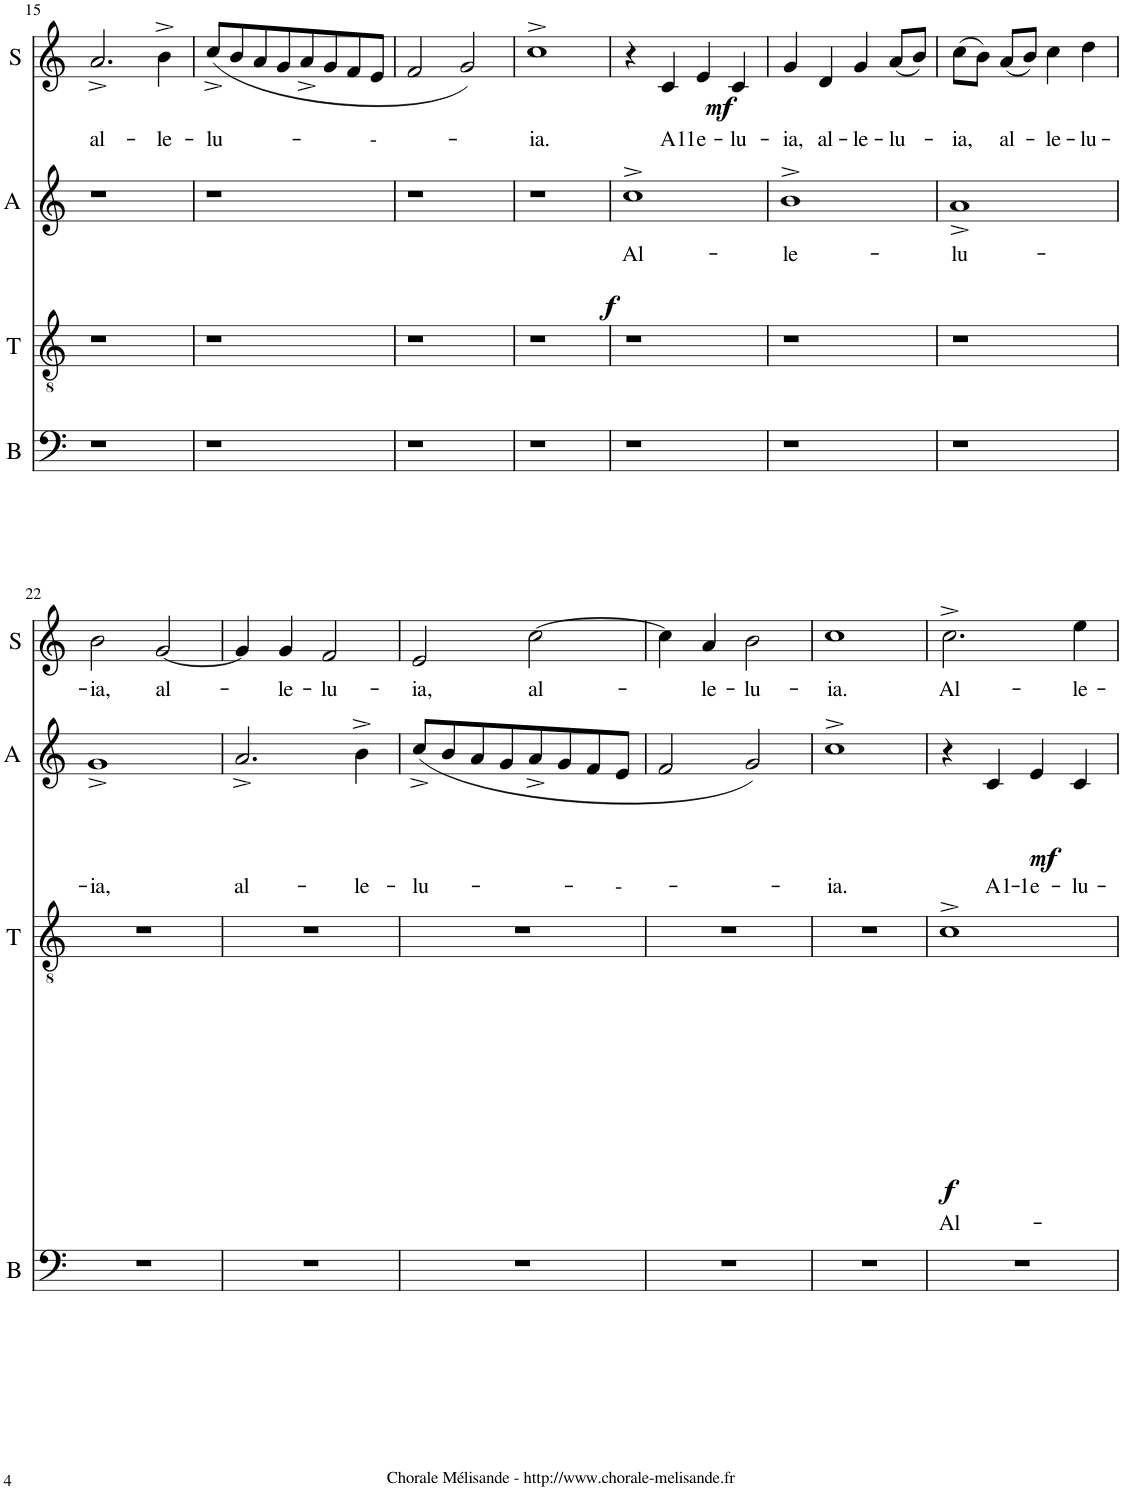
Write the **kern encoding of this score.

**kern	**kern	**text	**dynam	**kern	**text	**dynam	**kern	**text	**dynam
*part4	*part3	*part3	*part3	*part2	*part2	*part2	*part1	*part1	*part1
*staff4	*staff3	*staff3	*staff3	*staff2	*staff2	*staff2	*staff1	*staff1	*staff1
*I"B	*I"T	*	*	*I"A	*	*	*I"S	*	*
*I'B	*I'T	*	*	*I'A	*	*	*I'S	*	*
!!LO:PB:g=z
*clefF4	*clefGv2	*	*	*clefG2	*	*	*clefG2	*	*
*k[]	*k[]	*	*	*k[]	*	*	*k[]	*	*
*M4/4	*M4/4	*	*	*M4/4	*	*	*M4/4	*	*
*met(c|)	*met(c|)	*	*	*met(c|)	*	*	*met(c|)	*	*
=15	=15	=15	=15	=15	=15	=15	=15	=15	=15
!	!	!	!	!	!	!	!	!LO:LY:b	!
1r	1r	.	.	1r	.	.	2.a^/	al-	.
!	!	!	!	!	!	!	!	!LO:LY:b	!
.	.	.	.	.	.	.	4b^\	-le-	.
=16	=16	=16	=16	=16	=16	=16	=16	=16	=16
!	!	!	!	!	!	!	!	!LO:LY:b	!
1r	1r	.	.	1r	.	.	(8cc^/L	-lu-	.
.	.	.	.	.	.	.	8b/	.	.
.	.	.	.	.	.	.	8a/	.	.
.	.	.	.	.	.	.	8g/	.	.
.	.	.	.	.	.	.	8a^/	.	.
.	.	.	.	.	.	.	8g/	.	.
.	.	.	.	.	.	.	8f/	.	.
!	!	!	!	!	!	!	!	!LO:LY:b	!
.	.	.	.	.	.	.	8e/J	---	.
=17	=17	=17	=17	=17	=17	=17	=17	=17	=17
1r	1r	.	.	1r	.	.	2f/	.	.
.	.	.	.	.	.	.	2g/)	.	.
=18	=18	=18	=18	=18	=18	=18	=18	=18	=18
!	!	!	!	!	!	!LO:DY:b	!	!LO:LY:b	!
1r	1r	.	.	1r	.	f	1cc^	-ia.	.
=19	=19	=19	=19	=19	=19	=19	=19	=19	=19
!	!	!	!	!	!LO:LY:b	!	!	!	!
1r	1r	.	.	1cc^	Al-	.	4r	.	.
!	!	!	!	!	!	!	!	!LO:LY:b	!LO:DY:b
.	.	.	.	.	.	.	4c/	A1-	mf
!	!	!	!	!	!	!	!	!LO:LY:b	!
.	.	.	.	.	.	.	4e/	-1e-	.
!	!	!	!	!	!	!	!	!LO:LY:b	!
.	.	.	.	.	.	.	4c/	-lu-	.
=20	=20	=20	=20	=20	=20	=20	=20	=20	=20
!	!	!	!	!	!LO:LY:b	!	!	!LO:LY:b	!
1r	1r	.	.	1b^	-le-	.	4g/	-ia,	.
!	!	!	!	!	!	!	!	!LO:LY:b	!
.	.	.	.	.	.	.	4d/	al-	.
!	!	!	!	!	!	!	!	!LO:LY:b	!
.	.	.	.	.	.	.	4g/	-le-	.
!	!	!	!	!	!	!	!	!LO:LY:b	!
.	.	.	.	.	.	.	(8a/L	-lu-	.
.	.	.	.	.	.	.	8b/J)	.	.
=21	=21	=21	=21	=21	=21	=21	=21	=21	=21
!	!	!	!	!	!LO:LY:b	!	!	!LO:LY:b	!
1r	1r	.	.	1a^	-lu-	.	(8cc\L	-ia,	.
.	.	.	.	.	.	.	8b\J)	.	.
!	!	!	!	!	!	!	!	!LO:LY:b	!
.	.	.	.	.	.	.	(8a/L	al-	.
.	.	.	.	.	.	.	8b/J)	.	.
!	!	!	!	!	!	!	!	!LO:LY:b	!
.	.	.	.	.	.	.	4cc\	-le-	.
!	!	!	!	!	!	!	!	!LO:LY:b	!
.	.	.	.	.	.	.	4dd\	-lu-	.
!!LO:LB:g=z
=22	=22	=22	=22	=22	=22	=22	=22	=22	=22
!	!	!	!	!	!LO:LY:b	!	!	!LO:LY:b	!
1r	1r	.	.	1g^	-ia,	.	2b\	-ia,	.
!	!	!	!	!	!	!	!	!LO:LY:b	!
.	.	.	.	.	.	.	[2g/	al-	.
=23	=23	=23	=23	=23	=23	=23	=23	=23	=23
!	!	!	!	!	!LO:LY:b	!	!	!	!
1r	1r	.	.	2.a^/	al-	.	4g/]	.	.
!	!	!	!	!	!	!	!	!LO:LY:b	!
.	.	.	.	.	.	.	4g/	-le-	.
!	!	!	!	!	!	!	!	!LO:LY:b	!
.	.	.	.	.	.	.	2f/	-lu-	.
!	!	!	!	!	!LO:LY:b	!	!	!	!
.	.	.	.	4b^\	-le-	.	.	.	.
=24	=24	=24	=24	=24	=24	=24	=24	=24	=24
!	!	!	!	!	!LO:LY:b	!	!	!LO:LY:b	!
1r	1r	.	.	(8cc^/L	-lu-	.	2e/	-ia,	.
.	.	.	.	8b/	.	.	.	.	.
.	.	.	.	8a/	.	.	.	.	.
.	.	.	.	8g/	.	.	.	.	.
!	!	!	!	!	!	!	!	!LO:LY:b	!
.	.	.	.	8a^/	.	.	[2cc\	al-	.
.	.	.	.	8g/	.	.	.	.	.
.	.	.	.	8f/	.	.	.	.	.
!	!	!	!	!	!LO:LY:b	!	!	!	!
.	.	.	.	8e/J	---	.	.	.	.
=25	=25	=25	=25	=25	=25	=25	=25	=25	=25
1r	1r	.	.	2f/	.	.	4cc\]	.	.
!	!	!	!	!	!	!	!	!LO:LY:b	!
.	.	.	.	.	.	.	4a/	-le-	.
!	!	!	!	!	!	!	!	!LO:LY:b	!
.	.	.	.	2g/)	.	.	2b\	-lu-	.
=26	=26	=26	=26	=26	=26	=26	=26	=26	=26
!	!	!	!	!	!LO:LY:b	!	!	!LO:LY:b	!
1r	1r	.	.	1cc^	-ia.	.	1cc	-ia.	.
=27	=27	=27	=27	=27	=27	=27	=27	=27	=27
!	!	!LO:LY:b	!LO:DY:b	!	!	!	!	!LO:LY:b	!
1r	1c^	Al-	f	4r	.	.	2.cc^\	Al-	.
!	!	!	!	!	!LO:LY:b	!LO:DY:b	!	!	!
.	.	.	.	4c/	A1-	mf	.	.	.
!	!	!	!	!	!LO:LY:b	!	!	!	!
.	.	.	.	4e/	-1e-	.	.	.	.
!	!	!	!	!	!LO:LY:b	!	!	!LO:LY:b	!
.	.	.	.	4c/	-lu-	.	4ee\	-le-	.
=	=	=	=	=	=	=	=	=	=
*-	*-	*-	*-	*-	*-	*-	*-	*-	*-
